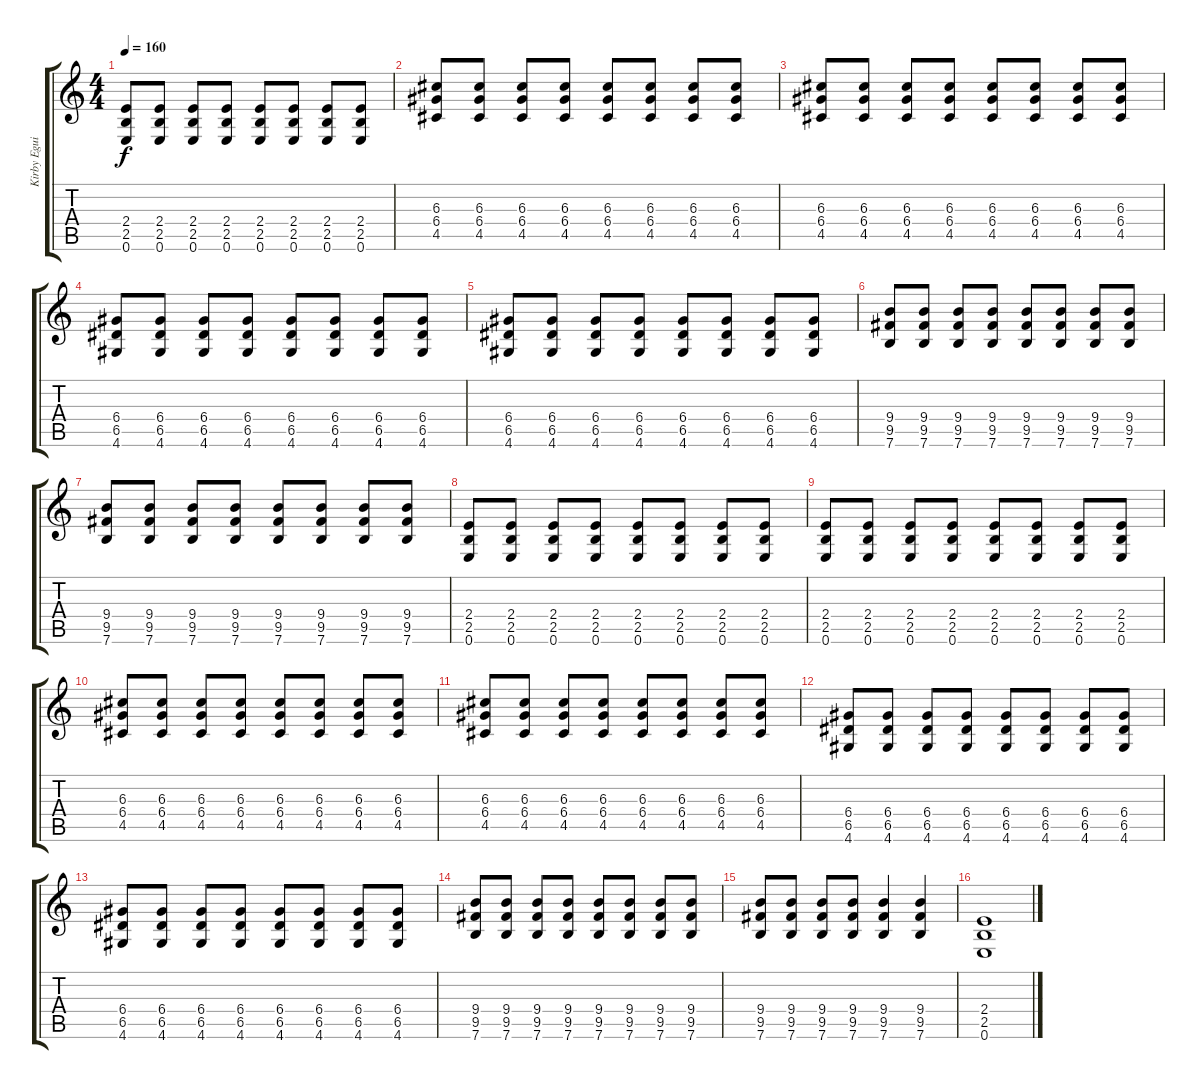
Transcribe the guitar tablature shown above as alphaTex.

\track ("Kirby Eguiarte" "Kirby Egui") {instrument distortionguitar}
\staff {score tabs}
\tuning (E4 B3 G3 D3 A2 E2) {hide}
\ts (4 4)
\tempo 160
\clef g2
\ks c
(2.4 2.5 0.6).8{dy f} (2.4 2.5 0.6).8 (2.4 2.5 0.6).8 (2.4 2.5 0.6).8 (2.4 2.5 0.6).8 (2.4 2.5 0.6).8 (2.4 2.5 0.6).8 (2.4 2.5 0.6).8 |
(6.3 6.4 4.5).8 (6.3 6.4 4.5).8 (6.3 6.4 4.5).8 (6.3 6.4 4.5).8 (6.3 6.4 4.5).8 (6.3 6.4 4.5).8 (6.3 6.4 4.5).8 (6.3 6.4 4.5).8 |
(6.3 6.4 4.5).8 (6.3 6.4 4.5).8 (6.3 6.4 4.5).8 (6.3 6.4 4.5).8 (6.3 6.4 4.5).8 (6.3 6.4 4.5).8 (6.3 6.4 4.5).8 (6.3 6.4 4.5).8 |
(6.4 6.5 4.6).8 (6.4 6.5 4.6).8 (6.4 6.5 4.6).8 (6.4 6.5 4.6).8 (6.4 6.5 4.6).8 (6.4 6.5 4.6).8 (6.4 6.5 4.6).8 (6.4 6.5 4.6).8 |
(6.4 6.5 4.6).8 (6.4 6.5 4.6).8 (6.4 6.5 4.6).8 (6.4 6.5 4.6).8 (6.4 6.5 4.6).8 (6.4 6.5 4.6).8 (6.4 6.5 4.6).8 (6.4 6.5 4.6).8 |
(9.4 9.5 7.6).8 (9.4 9.5 7.6).8 (9.4 9.5 7.6).8 (9.4 9.5 7.6).8 (9.4 9.5 7.6).8 (9.4 9.5 7.6).8 (9.4 9.5 7.6).8 (9.4 9.5 7.6).8 |
(9.4 9.5 7.6).8 (9.4 9.5 7.6).8 (9.4 9.5 7.6).8 (9.4 9.5 7.6).8 (9.4 9.5 7.6).8 (9.4 9.5 7.6).8 (9.4 9.5 7.6).8 (9.4 9.5 7.6).8 |
(2.4 2.5 0.6).8 (2.4 2.5 0.6).8 (2.4 2.5 0.6).8 (2.4 2.5 0.6).8 (2.4 2.5 0.6).8 (2.4 2.5 0.6).8 (2.4 2.5 0.6).8 (2.4 2.5 0.6).8 |
(2.4 2.5 0.6).8 (2.4 2.5 0.6).8 (2.4 2.5 0.6).8 (2.4 2.5 0.6).8 (2.4 2.5 0.6).8 (2.4 2.5 0.6).8 (2.4 2.5 0.6).8 (2.4 2.5 0.6).8 |
(6.3 6.4 4.5).8 (6.3 6.4 4.5).8 (6.3 6.4 4.5).8 (6.3 6.4 4.5).8 (6.3 6.4 4.5).8 (6.3 6.4 4.5).8 (6.3 6.4 4.5).8 (6.3 6.4 4.5).8 |
(6.3 6.4 4.5).8 (6.3 6.4 4.5).8 (6.3 6.4 4.5).8 (6.3 6.4 4.5).8 (6.3 6.4 4.5).8 (6.3 6.4 4.5).8 (6.3 6.4 4.5).8 (6.3 6.4 4.5).8 |
(6.4 6.5 4.6).8 (6.4 6.5 4.6).8 (6.4 6.5 4.6).8 (6.4 6.5 4.6).8 (6.4 6.5 4.6).8 (6.4 6.5 4.6).8 (6.4 6.5 4.6).8 (6.4 6.5 4.6).8 |
(6.4 6.5 4.6).8 (6.4 6.5 4.6).8 (6.4 6.5 4.6).8 (6.4 6.5 4.6).8 (6.4 6.5 4.6).8 (6.4 6.5 4.6).8 (6.4 6.5 4.6).8 (6.4 6.5 4.6).8 |
(9.4 9.5 7.6).8 (9.4 9.5 7.6).8 (9.4 9.5 7.6).8 (9.4 9.5 7.6).8 (9.4 9.5 7.6).8 (9.4 9.5 7.6).8 (9.4 9.5 7.6).8 (9.4 9.5 7.6).8 |
(9.4 9.5 7.6).8 (9.4 9.5 7.6).8 (9.4 9.5 7.6).8 (9.4 9.5 7.6).8 (9.4 9.5 7.6).4 (9.4 9.5 7.6).4 |
(2.4 2.5 0.6).1
